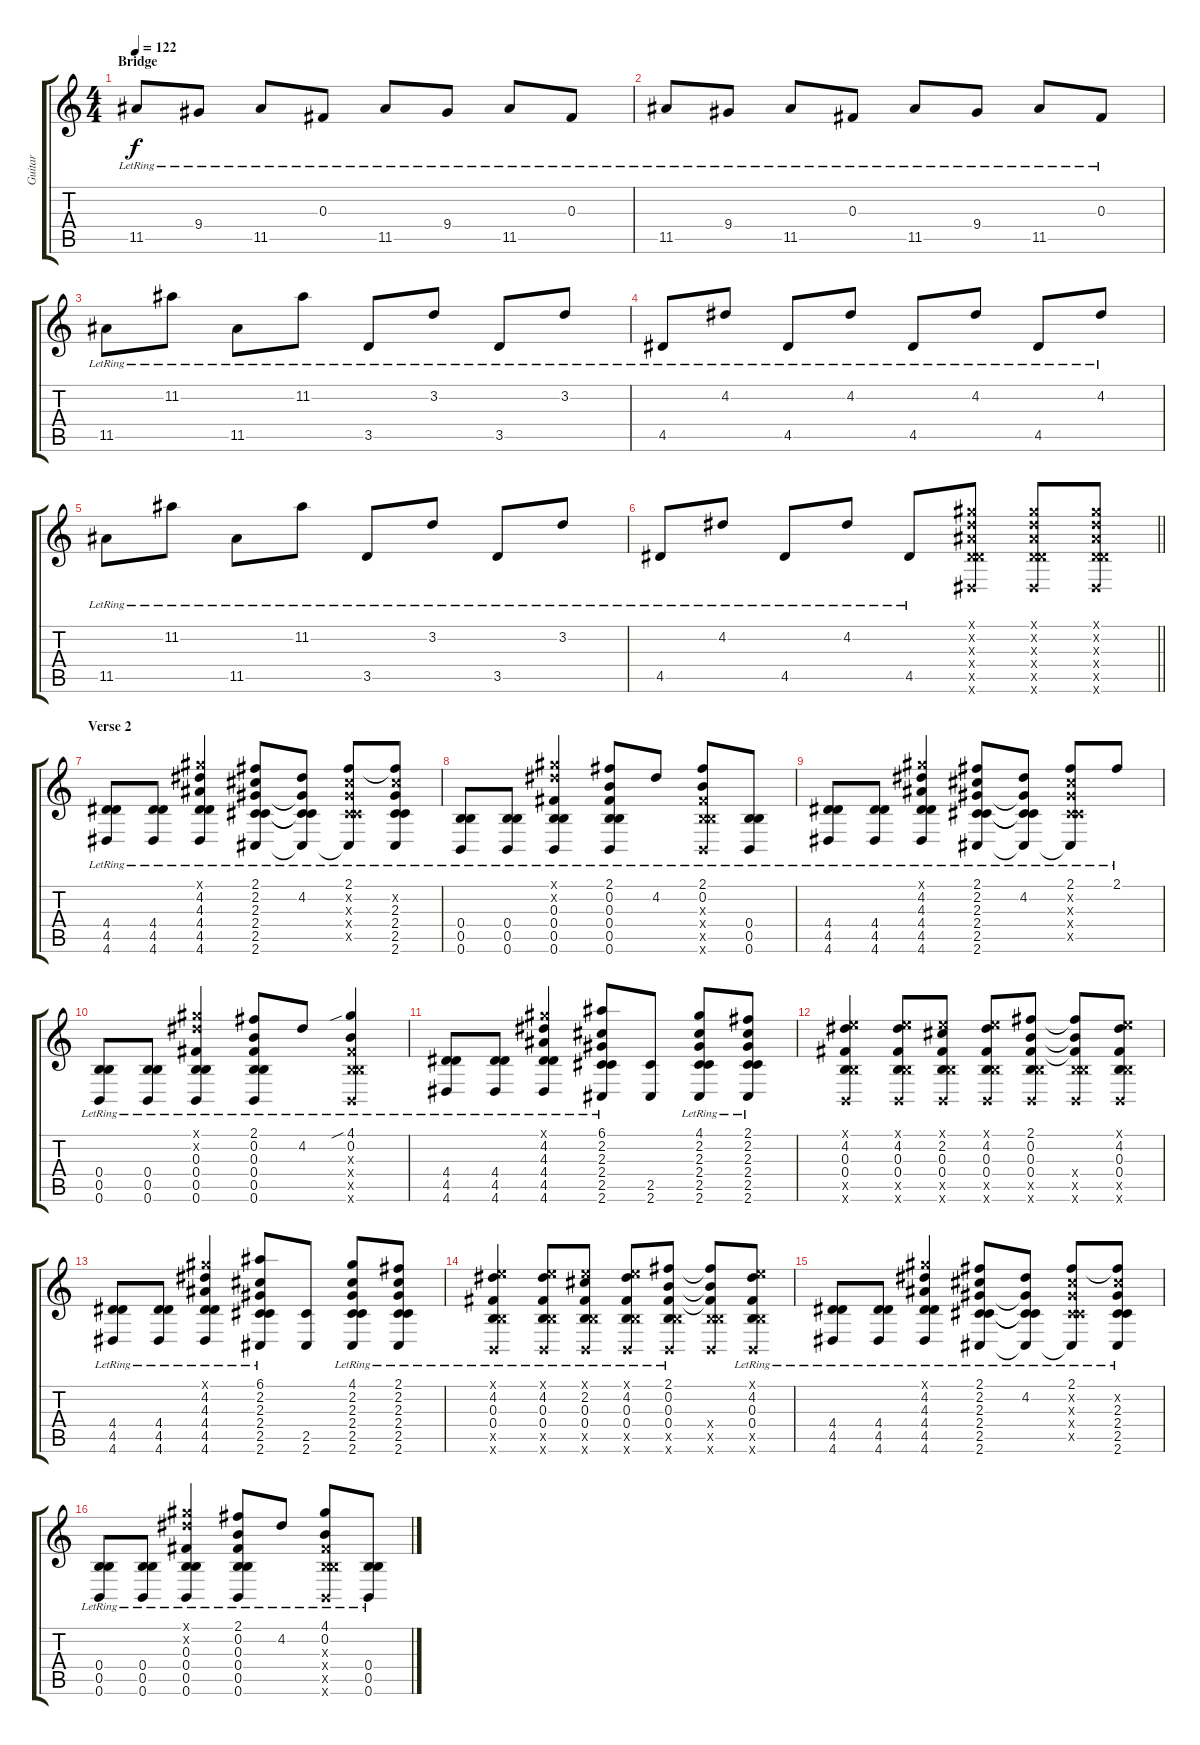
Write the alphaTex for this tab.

\track ("Guitar" "Guitar") {instrument acousticguitarsteel}
\staff {score tabs}
\tuning (E4 B3 Gb3 B2 B2 B1) {hide}
\ts (4 4)
\section ("" "Bridge")
\tempo 122
\clef g2
\ks c
11.5{lr}.8{dy f} 9.4{lr}.8 11.5{lr}.8 0.3{lr}.8 11.5{lr}.8 9.4{lr}.8 11.5{lr}.8 0.3{lr}.8 |
11.5{lr}.8 9.4{lr}.8 11.5{lr}.8 0.3{lr}.8 11.5{lr}.8 9.4{lr}.8 11.5{lr}.8 0.3{lr}.8 |
11.5{lr}.8 11.2{lr}.8 11.5{lr}.8 11.2{lr}.8 3.5{lr}.8 3.2{lr}.8 3.5{lr}.8 3.2{lr}.8 |
4.5{lr}.8 4.2{lr}.8 4.5{lr}.8 4.2{lr}.8 4.5{lr}.8 4.2{lr}.8 4.5{lr}.8 4.2{lr}.8 |
11.5{lr}.8 11.2{lr}.8 11.5{lr}.8 11.2{lr}.8 3.5{lr}.8 3.2{lr}.8 3.5{lr}.8 3.2{lr}.8 |
\barLineRight lightlight
4.5{lr}.8 4.2{lr}.8 4.5{lr}.8 4.2{lr}.8 4.5{lr}.8 (4.1{x} 4.2{x} 4.3{x} 4.4{x} 4.5{x} 4.6{x}).8 (4.1{x} 4.2{x} 4.3{x} 4.4{x} 4.5{x} 4.6{x}).8 (4.1{x} 4.2{x} 4.3{x} 4.4{x} 4.5{x} 4.6{x}).8 |
\section ("" "Verse 2")
(4.4{lr} 4.5{lr} 4.6{lr}).8 (4.4{lr} 4.5{lr} 4.6{lr}).8 (4.1{x} 4.2{lr} 4.3{lr} 4.4{lr} 4.5{lr} 4.6{lr}).4 (2.1{lr} 2.2{lr} 2.3{lr} 2.4{lr} 2.5{lr} 2.6{lr}).8 (4.2{lr} 2.3{t} 2.4{t} 2.5{t} 2.6{t}).8 (2.1{lr} 2.2{x} 2.3{x} 2.4{x} 2.5{x} 2.6{t}).8 (2.1{t} 2.2{x} 2.3{lr} 2.4{lr} 2.5{lr} 2.6{lr}).8 |
(0.4{lr} 0.5{lr} 0.6{lr}).8 (0.4{lr} 0.5{lr} 0.6{lr}).8 (4.1{x} 4.2{x} 0.3{lr} 0.4{lr} 0.5{lr} 0.6{lr}).4 (2.1{lr} 0.2{lr} 0.3{lr} 0.4{lr} 0.5{lr} 0.6{lr}).8 4.2{lr}.8 (2.1{lr} 0.2{lr} 0.3{x} 0.4{x} 0.5{x} 0.6{x}).8 (0.4{lr} 0.5{lr} 0.6{lr}).8 |
(4.4{lr} 4.5{lr} 4.6{lr}).8 (4.4{lr} 4.5{lr} 4.6{lr}).8 (4.1{x} 4.2{lr} 4.3{lr} 4.4{lr} 4.5{lr} 4.6{lr}).4 (2.1{lr} 2.2{lr} 2.3{lr} 2.4{lr} 2.5{lr} 2.6{lr}).8 (4.2{lr} 2.3{t} 2.4{t} 2.5{t} 2.6{t}).8 (2.1{lr} 2.2{x} 2.3{x} 2.4{x} 2.5{x} 2.6{t}).8 2.1{lr}.8 |
(0.4{lr} 0.5{lr} 0.6{lr}).8 (0.4{lr} 0.5{lr} 0.6{lr}).8 (4.1{x} 4.2{x} 0.3{lr} 0.4{lr} 0.5{lr} 0.6{lr}).4 (2.1{lr} 0.2{lr} 0.3{lr} 0.4{lr} 0.5{lr} 0.6{lr}).8 4.2{lr}.8 (4.1{sib lr} 0.2{lr} 0.3{x} 0.4{x} 0.5{x} 0.6{x}).4 |
(4.4{lr} 4.5{lr} 4.6{lr}).8 (4.4{lr} 4.5{lr} 4.6{lr}).8 (4.1{x} 4.2{lr} 4.3{lr} 4.4{lr} 4.5{lr} 4.6{lr}).4 (6.1{lr} 2.2{lr} 2.3{lr} 2.4{lr} 2.5{lr} 2.6{lr}).8 (2.5 2.6).8 (4.1{lr} 2.2{lr} 2.3{lr} 2.4{lr} 2.5{lr} 2.6{lr}).8 (2.1{lr} 2.2{lr} 2.3{lr} 2.4{lr} 2.5{lr} 2.6{lr}).8 |
(0.1{x} 4.2 0.3 0.4 0.5{x} 0.6{x}).4 (0.1{x} 4.2 0.3 0.4 0.5{x} 0.6{x}).8 (0.1{x} 2.2 0.3 0.4 0.5{x} 0.6{x}).8 (0.1{x} 4.2 0.3 0.4 0.5{x} 0.6{x}).8 (2.1 0.2 0.3 0.4 0.5{x} 0.6{x}).8 (2.1{t} 0.2{t} 0.3{t} 0.4{x} 0.5{x} 0.6{x}).8 (0.1{x} 4.2 0.3 0.4 0.5{x} 0.6{x}).8 |
(4.4{lr} 4.5{lr} 4.6{lr}).8 (4.4{lr} 4.5{lr} 4.6{lr}).8 (4.1{x} 4.2{lr} 4.3{lr} 4.4{lr} 4.5{lr} 4.6{lr}).4 (6.1{lr} 2.2{lr} 2.3{lr} 2.4{lr} 2.5{lr} 2.6{lr}).8 (2.5 2.6).8 (4.1{lr} 2.2{lr} 2.3{lr} 2.4{lr} 2.5{lr} 2.6{lr}).8 (2.1{lr} 2.2{lr} 2.3{lr} 2.4{lr} 2.5{lr} 2.6{lr}).8 |
(0.1{x} 4.2{lr} 0.3{lr} 0.4{lr} 0.5{x} 0.6{x}).4 (0.1{x} 4.2{lr} 0.3{lr} 0.4{lr} 0.5{x} 0.6{x}).8 (0.1{x} 2.2{lr} 0.3{lr} 0.4{lr} 0.5{x} 0.6{x}).8 (0.1{x} 4.2{lr} 0.3{lr} 0.4{lr} 0.5{x} 0.6{x}).8 (2.1{lr} 0.2{lr} 0.3{lr} 0.4{lr} 0.5{x} 0.6{x}).8 (2.1{t} 0.2{t} 0.3{t} 0.4{x} 0.5{x} 0.6{x}).8 (0.1{x} 4.2{lr} 0.3{lr} 0.4{lr} 0.5{x} 0.6{x}).8 |
(4.4{lr} 4.5{lr} 4.6{lr}).8 (4.4{lr} 4.5{lr} 4.6{lr}).8 (4.1{x} 4.2{lr} 4.3{lr} 4.4{lr} 4.5{lr} 4.6{lr}).4 (2.1{lr} 2.2{lr} 2.3{lr} 2.4{lr} 2.5{lr} 2.6{lr}).8 (4.2{lr} 2.3{t} 2.4{t} 2.5{t} 2.6{t}).8 (2.1{lr} 2.2{x} 2.3{x} 2.4{x} 2.5{x} 2.6{t}).8 (2.1{t} 2.2{x} 2.3{lr} 2.4{lr} 2.5{lr} 2.6{lr}).8 |
(0.4{lr} 0.5{lr} 0.6{lr}).8 (0.4{lr} 0.5{lr} 0.6{lr}).8 (4.1{x} 4.2{x} 0.3{lr} 0.4{lr} 0.5{lr} 0.6{lr}).4 (2.1{lr} 0.2{lr} 0.3{lr} 0.4{lr} 0.5{lr} 0.6{lr}).8 4.2{lr}.8 (4.1{lr} 0.2{lr} 0.3{x} 0.4{x} 0.5{x} 0.6{x}).8 (0.4{lr} 0.5{lr} 0.6{lr}).8
